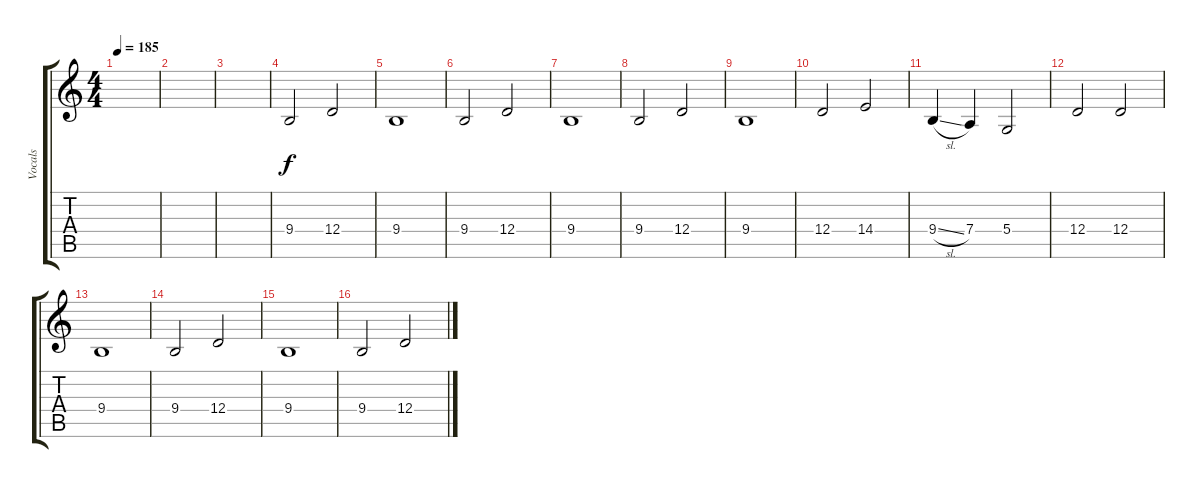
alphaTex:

\track ("Vocals" "Vocals") {instrument altosax}
\staff {score tabs}
\tuning (E4 B3 G3 D3 A2 E2) {hide}
\ts (4 4)
\tempo 185
\clef g2
\ks c
|
|
|
9.4.2 12.4.2 |
9.4.1 |
9.4.2 12.4.2 |
9.4.1 |
9.4.2 12.4.2 |
9.4.1 |
12.4.2 14.4.2 |
9.4{sl}.4 7.4.4 5.4.2 |
12.4.2 12.4.2 |
9.4.1 |
9.4.2 12.4.2 |
9.4.1 |
9.4.2 12.4.2
